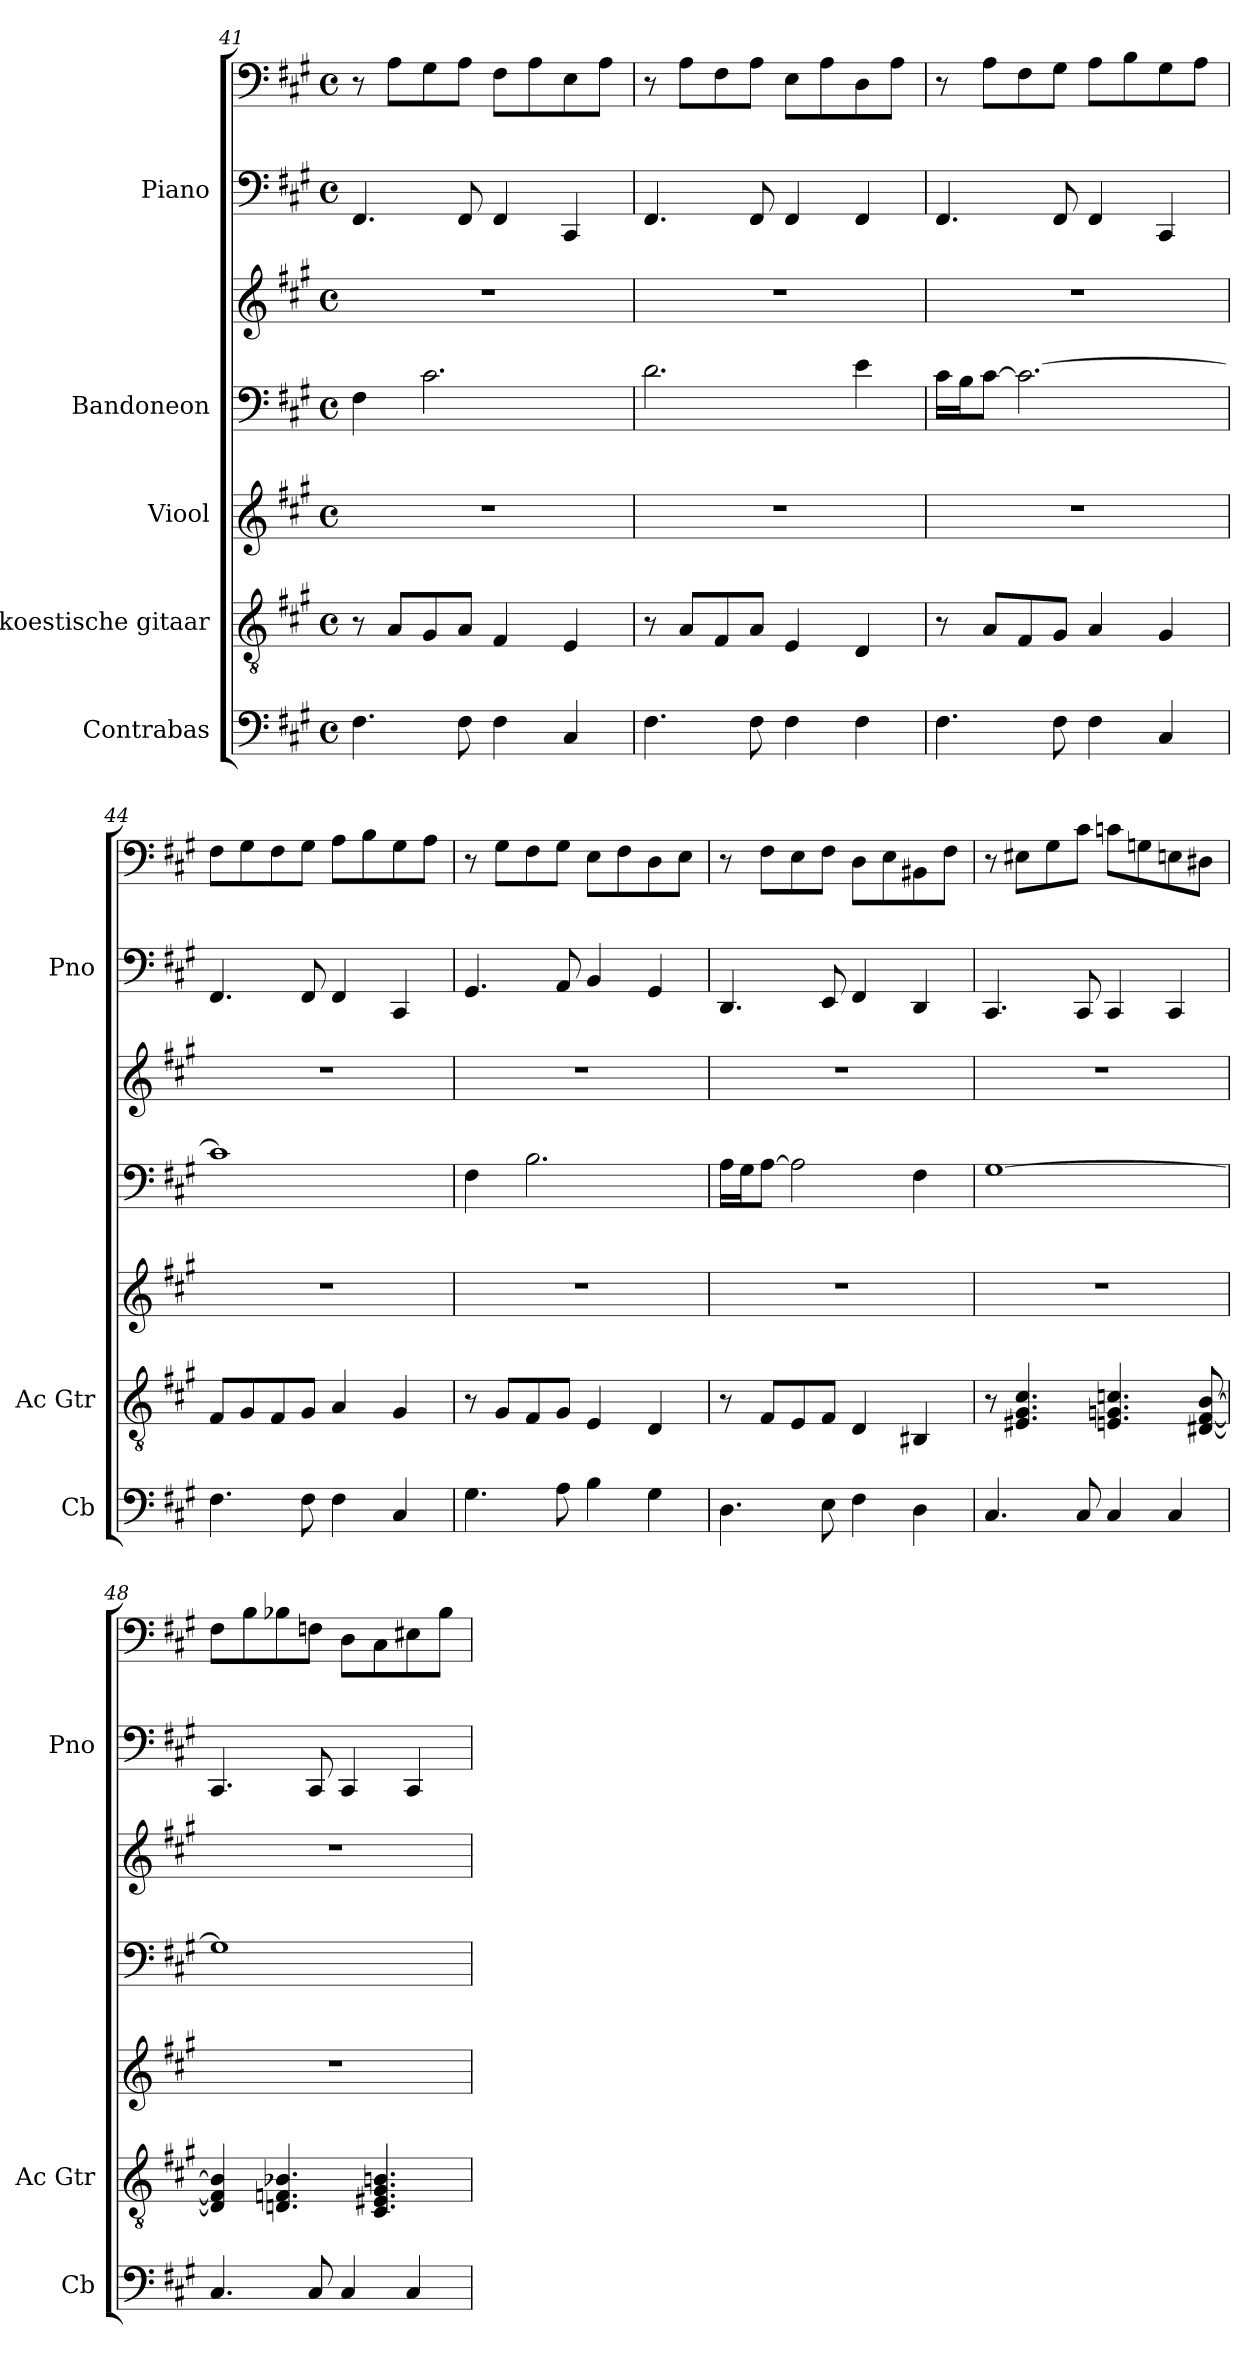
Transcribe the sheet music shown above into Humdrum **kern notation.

**kern	**kern	**kern	**kern	**kern	**kern	**kern
*part5	*part4	*part3	*part2	*part2	*part1	*part1
*staff7	*staff6	*staff5	*staff4	*staff3	*staff2	*staff1
*I"Contrabas	*I"Akoestische gitaar	*I"Viool	*I"Bandoneon	*	*I"Piano	*
*I'Cb	*I'Ac Gtr	*	*	*	*I'Pno	*
!!LO:LB:g=z
*clefF4	*clefGv2	*clefG2	*clefF4	*clefG2	*clefF4	*clefF4
*ITrd7c12	*	*	*	*	*	*
*k[f#c#g#]	*k[f#c#g#]	*k[f#c#g#]	*k[f#c#g#]	*k[f#c#g#]	*k[f#c#g#]	*k[f#c#g#]
*M4/4	*M4/4	*M4/4	*M4/4	*M4/4	*M4/4	*M4/4
*met(c)	*met(c)	*met(c)	*met(c)	*met(c)	*met(c)	*met(c)
=41	=41	=41	=41	=41	=41	=41
4.FF#\	8r	1r	4F#\	1r	4.FF#/	8r
.	8A/L	.	.	.	.	8A\L
.	8G#/	.	2.c#\	.	.	8G#\
8FF#\	8A/J	.	.	.	8FF#/	8A\J
4FF#\	4F#/	.	.	.	4FF#/	8F#\L
.	.	.	.	.	.	8A\
4CC#/	4E/	.	.	.	4CC#/	8E\
.	.	.	.	.	.	8A\J
=42	=42	=42	=42	=42	=42	=42
4.FF#\	8r	1r	2.d\	1r	4.FF#/	8r
.	8A/L	.	.	.	.	8A\L
.	8F#/	.	.	.	.	8F#\
8FF#\	8A/J	.	.	.	8FF#/	8A\J
4FF#\	4E/	.	.	.	4FF#/	8E\L
.	.	.	.	.	.	8A\
4FF#\	4D/	.	4e\	.	4FF#/	8D\
.	.	.	.	.	.	8A\J
=43	=43	=43	=43	=43	=43	=43
4.FF#\	8r	1r	16c#\LL	1r	4.FF#/	8r
.	.	.	16B\J	.	.	.
.	8A/L	.	[8c#\J	.	.	8A\L
.	8F#/	.	2.c#\_	.	.	8F#\
8FF#\	8G#/J	.	.	.	8FF#/	8G#\J
4FF#\	4A/	.	.	.	4FF#/	8A\L
.	.	.	.	.	.	8B\
4CC#/	4G#/	.	.	.	4CC#/	8G#\
.	.	.	.	.	.	8A\J
=44	=44	=44	=44	=44	=44	=44
4.FF#\	8F#/L	1r	1c#]	1r	4.FF#/	8F#\L
.	8G#/	.	.	.	.	8G#\
.	8F#/	.	.	.	.	8F#\
8FF#\	8G#/J	.	.	.	8FF#/	8G#\J
4FF#\	4A/	.	.	.	4FF#/	8A\L
.	.	.	.	.	.	8B\
4CC#/	4G#/	.	.	.	4CC#/	8G#\
.	.	.	.	.	.	8A\J
=45	=45	=45	=45	=45	=45	=45
4.GG#\	8r	1r	4F#\	1r	4.GG#/	8r
.	8G#/L	.	.	.	.	8G#\L
.	8F#/	.	2.B\	.	.	8F#\
8AA\	8G#/J	.	.	.	8AA/	8G#\J
4BB\	4E/	.	.	.	4BB/	8E\L
.	.	.	.	.	.	8F#\
4GG#\	4D/	.	.	.	4GG#/	8D\
.	.	.	.	.	.	8E\J
!!LO:PB:g=z
=46	=46	=46	=46	=46	=46	=46
4.DD\	8r	1r	16A\LL	1r	4.DD/	8r
.	.	.	16G#\J	.	.	.
.	8F#/L	.	[8A\J	.	.	8F#\L
.	8E/	.	2A\]	.	.	8E\
8EE\	8F#/J	.	.	.	8EE/	8F#\J
4FF#\	4D/	.	.	.	4FF#/	8D\L
.	.	.	.	.	.	8E\
4DD\	4BB#X/	.	4F#\	.	4DD/	8BB#X\
.	.	.	.	.	.	8F#\J
=47	=47	=47	=47	=47	=47	=47
4.CC#/	8r	1r	[1G#	1r	4.CC#/	8r
.	4.E#X/ 4.G#/ 4.c#/	.	.	.	.	8E#X\L
.	.	.	.	.	.	8G#\
8CC#/	.	.	.	.	8CC#/	8c#\J
4CC#/	4.En/ 4.Gn/ 4.cn/	.	.	.	4CC#/	8cn\L
.	.	.	.	.	.	8Gn\
4CC#/	.	.	.	.	4CC#/	8En\
.	[8D#X/ [8F#/ [8B/	.	.	.	.	8D#X\J
=48	=48	=48	=48	=48	=48	=48
4.CC#/	4D#/] 4F#/] 4B/]	1r	1G#]	1r	4.CC#/	8F#\L
.	.	.	.	.	.	8B\
.	4.Dn/ 4.Fn/ 4.B-X/	.	.	.	.	8B-X\
8CC#/	.	.	.	.	8CC#/	8Fn\J
4CC#/	.	.	.	.	4CC#/	8D\L
.	4.C#/ 4.E#X/ 4.G#/ 4.Bn/	.	.	.	.	8C#\
4CC#/	.	.	.	.	4CC#/	8E#X\
.	.	.	.	.	.	8B-\J
=	=	=	=	=	=	=
*-	*-	*-	*-	*-	*-	*-
